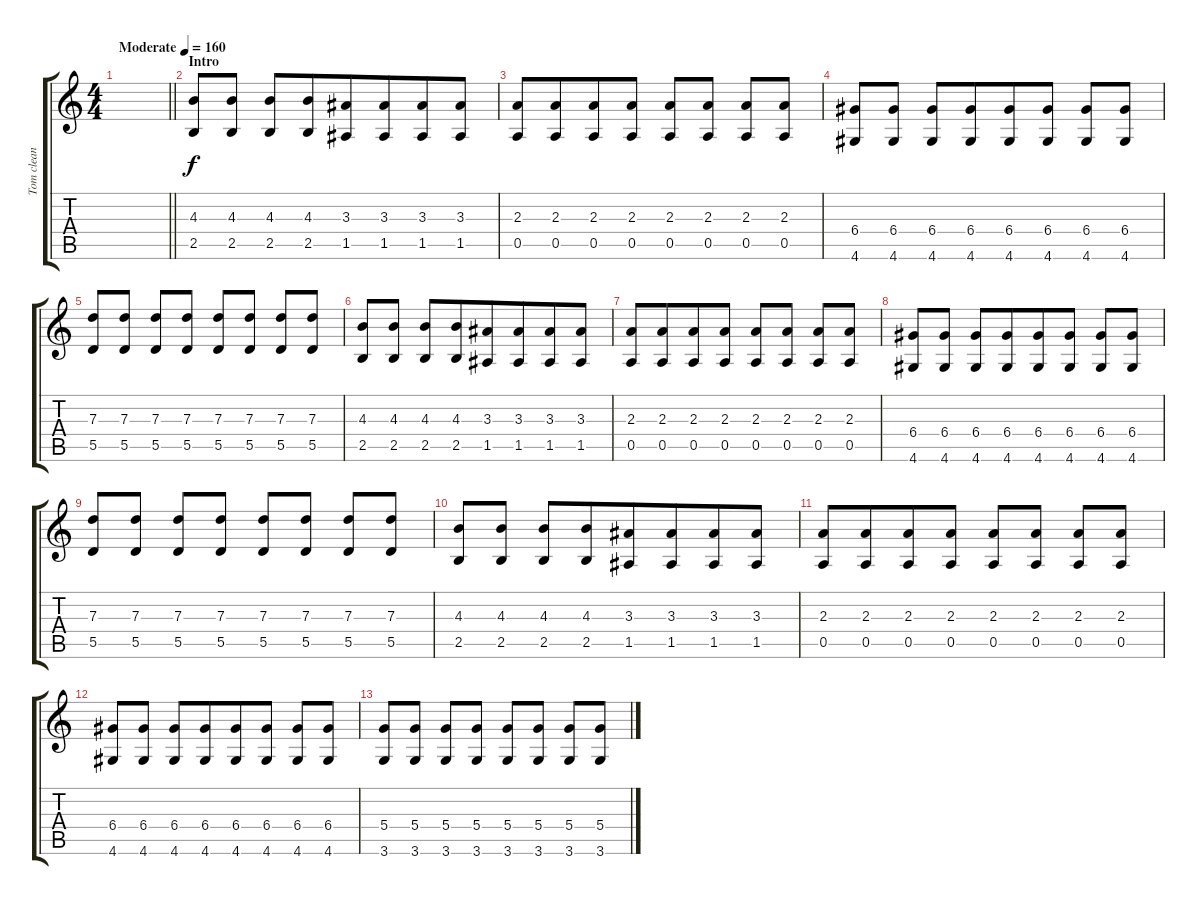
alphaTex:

\track ("Tom clean" "Tom clean") {instrument electricguitarclean}
\staff {score tabs}
\tuning (E4 B3 G3 D3 A2 E2) {hide}
\ts (4 4)
\tempo (160 "Moderate")
\clef g2
\barLineRight lightlight
\ks c
|
\section ("" "Intro")
(4.3 2.5).8 (4.3 2.5).8 (4.3 2.5).8 (4.3 2.5).8{beam merge} (3.3 1.5).8{beam merge} (3.3 1.5).8{beam merge} (3.3 1.5).8 (3.3 1.5).8 |
(2.3 0.5).8 (2.3 0.5).8{beam merge} (2.3 0.5).8 (2.3 0.5).8 (2.3 0.5).8 (2.3 0.5).8 (2.3 0.5).8 (2.3 0.5).8 |
(6.4 4.6).8 (6.4 4.6).8 (6.4 4.6).8{beam merge} (6.4 4.6).8{beam merge} (6.4 4.6).8 (6.4 4.6).8 (6.4 4.6).8 (6.4 4.6).8 |
(7.3 5.5).8 (7.3 5.5).8 (7.3 5.5).8 (7.3 5.5).8 (7.3 5.5).8{beam merge} (7.3 5.5).8 (7.3 5.5).8 (7.3 5.5).8 |
(4.3 2.5).8 (4.3 2.5).8 (4.3 2.5).8 (4.3 2.5).8{beam merge} (3.3 1.5).8{beam merge} (3.3 1.5).8{beam merge} (3.3 1.5).8 (3.3 1.5).8 |
(2.3 0.5).8 (2.3 0.5).8{beam merge} (2.3 0.5).8 (2.3 0.5).8 (2.3 0.5).8 (2.3 0.5).8 (2.3 0.5).8 (2.3 0.5).8 |
(6.4 4.6).8 (6.4 4.6).8 (6.4 4.6).8{beam merge} (6.4 4.6).8{beam merge} (6.4 4.6).8 (6.4 4.6).8 (6.4 4.6).8 (6.4 4.6).8 |
(7.3 5.5).8 (7.3 5.5).8 (7.3 5.5).8 (7.3 5.5).8 (7.3 5.5).8{beam merge} (7.3 5.5).8 (7.3 5.5).8 (7.3 5.5).8 |
(4.3 2.5).8 (4.3 2.5).8 (4.3 2.5).8 (4.3 2.5).8{beam merge} (3.3 1.5).8{beam merge} (3.3 1.5).8{beam merge} (3.3 1.5).8 (3.3 1.5).8 |
(2.3 0.5).8 (2.3 0.5).8{beam merge} (2.3 0.5).8 (2.3 0.5).8 (2.3 0.5).8 (2.3 0.5).8 (2.3 0.5).8 (2.3 0.5).8 |
(6.4 4.6).8 (6.4 4.6).8 (6.4 4.6).8{beam merge} (6.4 4.6).8{beam merge} (6.4 4.6).8 (6.4 4.6).8 (6.4 4.6).8 (6.4 4.6).8 |
(5.4 3.6).8 (5.4 3.6).8 (5.4 3.6).8 (5.4 3.6).8 (5.4 3.6).8{beam merge} (5.4 3.6).8 (5.4 3.6).8 (5.4 3.6).8
